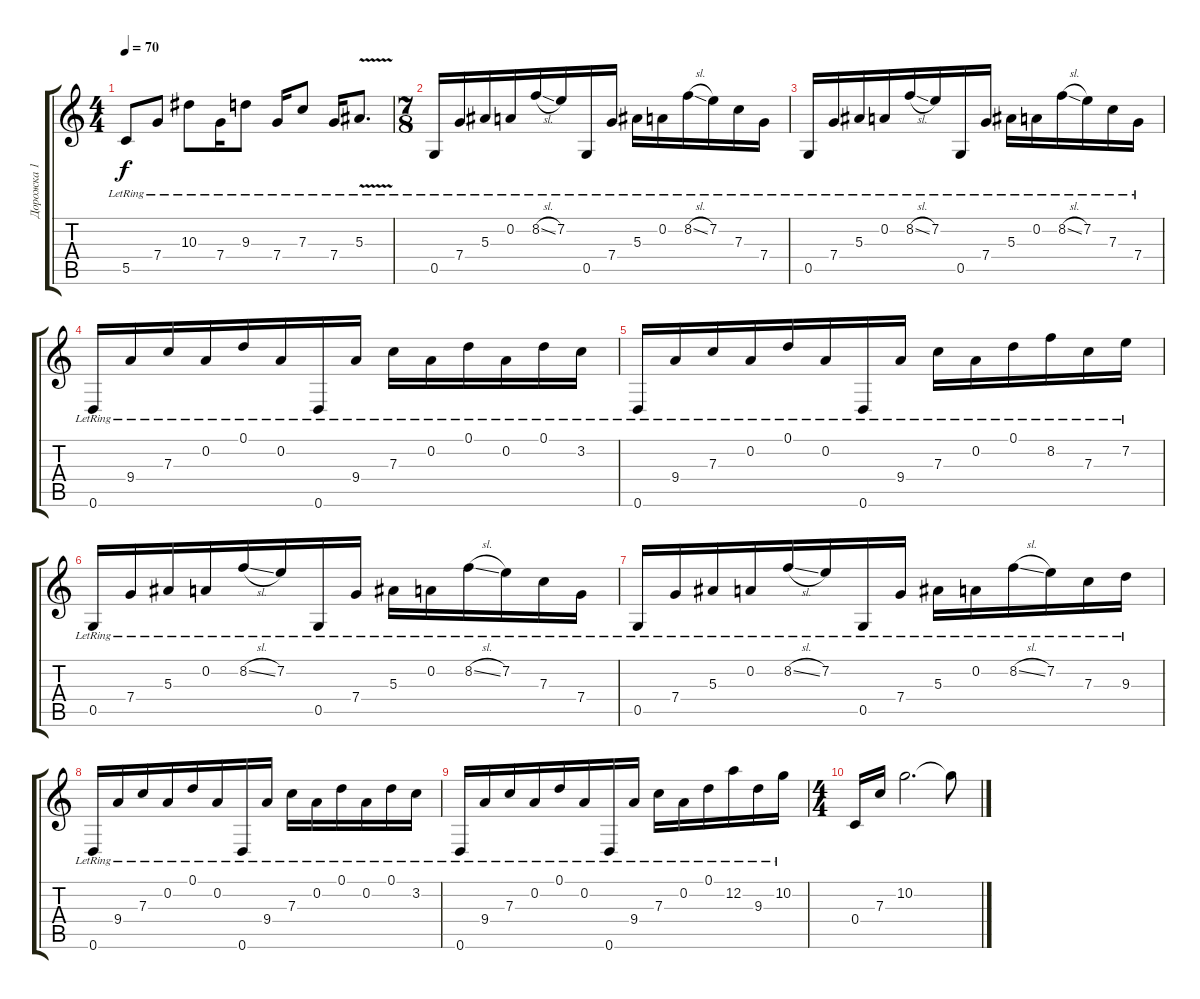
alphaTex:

\track ("Дорожка 1" "Дорожка 1") {instrument acousticguitarnylon}
\staff {score tabs}
\tuning (D4 A3 F3 C3 G2 D2) {hide}
\ts (4 4)
\tempo 70
\clef g2
\ks c
5.5{lr}.8{dy f} 7.4{lr}.8 10.3{lr}.8 7.4{lr}.16 9.3{lr}.8 7.4{lr}.16 7.3{lr}.8 7.4{lr}.16 5.3{v lr}.8{d} |
\ts (7 8)
0.5{lr}.16 7.4{lr}.16 5.3{lr}.16 0.2{lr}.16 8.2{sl lr}.16 7.2{lr}.16 0.5{lr}.16 7.4{lr}.16 5.3{lr}.16 0.2{lr}.16 8.2{sl lr}.16 7.2{lr}.16 7.3{lr}.16 7.4{lr}.16 |
0.5{lr}.16 7.4{lr}.16 5.3{lr}.16 0.2{lr}.16 8.2{sl lr}.16 7.2{lr}.16 0.5{lr}.16 7.4{lr}.16 5.3{lr}.16 0.2{lr}.16 8.2{sl lr}.16 7.2{lr}.16 7.3{lr}.16 7.4{lr}.16 |
0.6{lr}.16 9.4{lr}.16 7.3{lr}.16 0.2{lr}.16 0.1{lr}.16 0.2{lr}.16 0.6{lr}.16 9.4{lr}.16 7.3{lr}.16 0.2{lr}.16 0.1{lr}.16 0.2{lr}.16 0.1{lr}.16 3.2{lr}.16 |
0.6{lr}.16 9.4{lr}.16 7.3{lr}.16 0.2{lr}.16 0.1{lr}.16 0.2{lr}.16 0.6{lr}.16 9.4{lr}.16 7.3{lr}.16 0.2{lr}.16 0.1{lr}.16 8.2{lr}.16 7.3{lr}.16 7.2{lr}.16 |
0.5{lr}.16 7.4{lr}.16 5.3{lr}.16 0.2{lr}.16 8.2{sl lr}.16 7.2{lr}.16 0.5{lr}.16 7.4{lr}.16 5.3{lr}.16 0.2{lr}.16 8.2{sl lr}.16 7.2{lr}.16 7.3{lr}.16 7.4{lr}.16 |
0.5{lr}.16 7.4{lr}.16 5.3{lr}.16 0.2{lr}.16 8.2{sl lr}.16 7.2{lr}.16 0.5{lr}.16 7.4{lr}.16 5.3{lr}.16 0.2{lr}.16 8.2{sl lr}.16 7.2{lr}.16 7.3{lr}.16 9.3{lr}.16 |
0.6{lr}.16 9.4{lr}.16 7.3{lr}.16 0.2{lr}.16 0.1{lr}.16 0.2{lr}.16 0.6{lr}.16 9.4{lr}.16 7.3{lr}.16 0.2{lr}.16 0.1{lr}.16 0.2{lr}.16 0.1{lr}.16 3.2{lr}.16 |
0.6{lr}.16 9.4{lr}.16 7.3{lr}.16 0.2{lr}.16 0.1{lr}.16 0.2{lr}.16 0.6{lr}.16 9.4{lr}.16 7.3{lr}.16 0.2{lr}.16 0.1{lr}.16 12.2{lr}.16 9.3{lr}.16 10.2{lr}.16 |
\ts (4 4)
0.4.16 7.3.16 10.2.2{d} 10.2{t}.8
